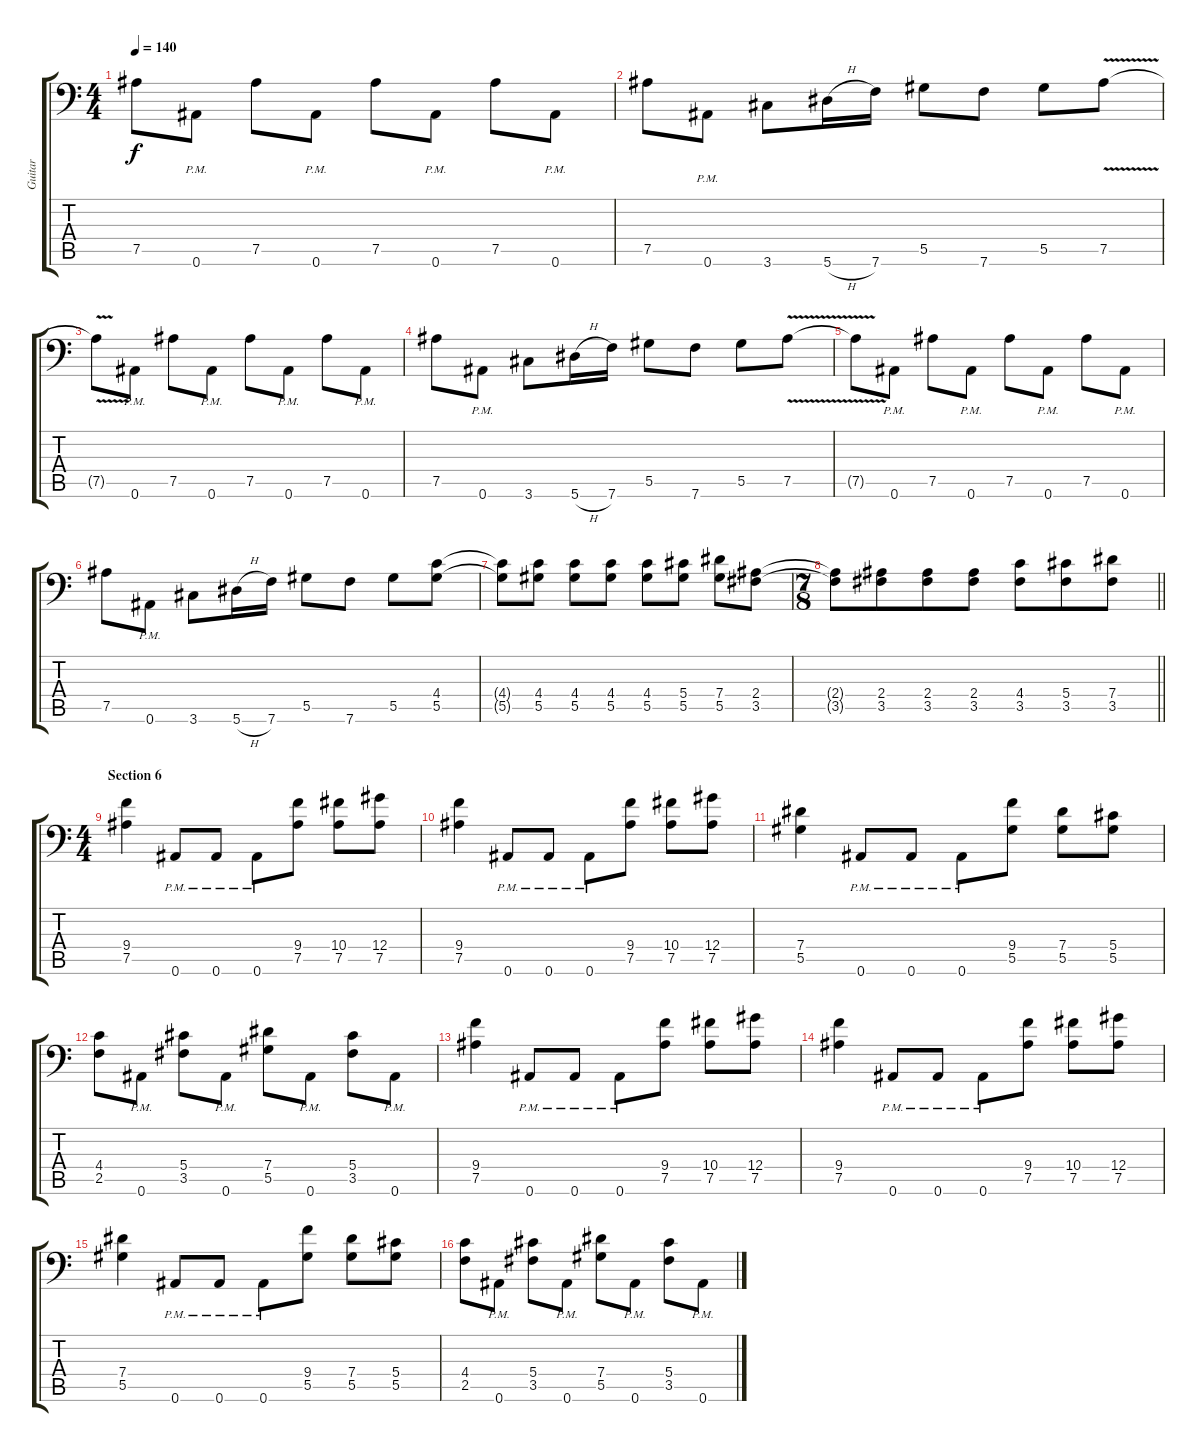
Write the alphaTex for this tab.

\track ("Guitar" "Guitar") {instrument overdrivenguitar}
\staff {score tabs}
\tuning (Bb3 F3 Db3 Ab2 Eb2 Bb1) {hide}
\ts (4 4)
\tempo 140
\clef f4
\ks c
7.5{t}.8{dy f} 0.6{pm}.8 7.5.8 0.6{pm}.8 7.5.8 0.6{pm}.8 7.5.8 0.6{pm}.8 |
7.5.8 0.6{pm}.8 3.6.8 5.6{h}.16 7.6.16 5.5.8 7.6.8 5.5.8 7.5{v}.8 |
7.5{t}.8 0.6{pm}.8 7.5.8 0.6{pm}.8 7.5.8 0.6{pm}.8 7.5.8 0.6{pm}.8 |
7.5.8 0.6{pm}.8 3.6.8 5.6{h}.16 7.6.16 5.5.8 7.6.8 5.5.8 7.5{v}.8 |
7.5{t}.8 0.6{pm}.8 7.5.8 0.6{pm}.8 7.5.8 0.6{pm}.8 7.5.8 0.6{pm}.8 |
7.5.8 0.6{pm}.8 3.6.8 5.6{h}.16 7.6.16 5.5.8 7.6.8 5.5.8 (4.4 5.5).8 |
(4.4{t} 5.5{t}).8 (4.4 5.5).8 (4.4 5.5).8 (4.4 5.5).8 (4.4 5.5).8 (5.4 5.5).8 (7.4 5.5).8 (2.4 3.5).8 |
\ts (7 8)
\barLineRight lightlight
(2.4{t} 3.5{t}).8 (2.4 3.5).8 (2.4 3.5).8 (2.4 3.5).8 (4.4 3.5).8 (5.4 3.5).8 (7.4 3.5).8 |
\ts (4 4)
\section ("" "Section 6")
(9.4 7.5).4 0.6{pm}.8 0.6{pm}.8 0.6{pm}.8 (9.4 7.5).8 (10.4 7.5).8 (12.4 7.5).8 |
(9.4 7.5).4 0.6{pm}.8 0.6{pm}.8 0.6{pm}.8 (9.4 7.5).8 (10.4 7.5).8 (12.4 7.5).8 |
(7.4 5.5).4 0.6{pm}.8 0.6{pm}.8 0.6{pm}.8 (9.4 5.5).8 (7.4 5.5).8 (5.4 5.5).8 |
(4.4 2.5).8 0.6{pm}.8 (5.4 3.5).8 0.6{pm}.8 (7.4 5.5).8 0.6{pm}.8 (5.4 3.5).8 0.6{pm}.8 |
(9.4 7.5).4 0.6{pm}.8 0.6{pm}.8 0.6{pm}.8 (9.4 7.5).8 (10.4 7.5).8 (12.4 7.5).8 |
(9.4 7.5).4 0.6{pm}.8 0.6{pm}.8 0.6{pm}.8 (9.4 7.5).8 (10.4 7.5).8 (12.4 7.5).8 |
(7.4 5.5).4 0.6{pm}.8 0.6{pm}.8 0.6{pm}.8 (9.4 5.5).8 (7.4 5.5).8 (5.4 5.5).8 |
(4.4 2.5).8 0.6{pm}.8 (5.4 3.5).8 0.6{pm}.8 (7.4 5.5).8 0.6{pm}.8 (5.4 3.5).8 0.6{pm}.8
